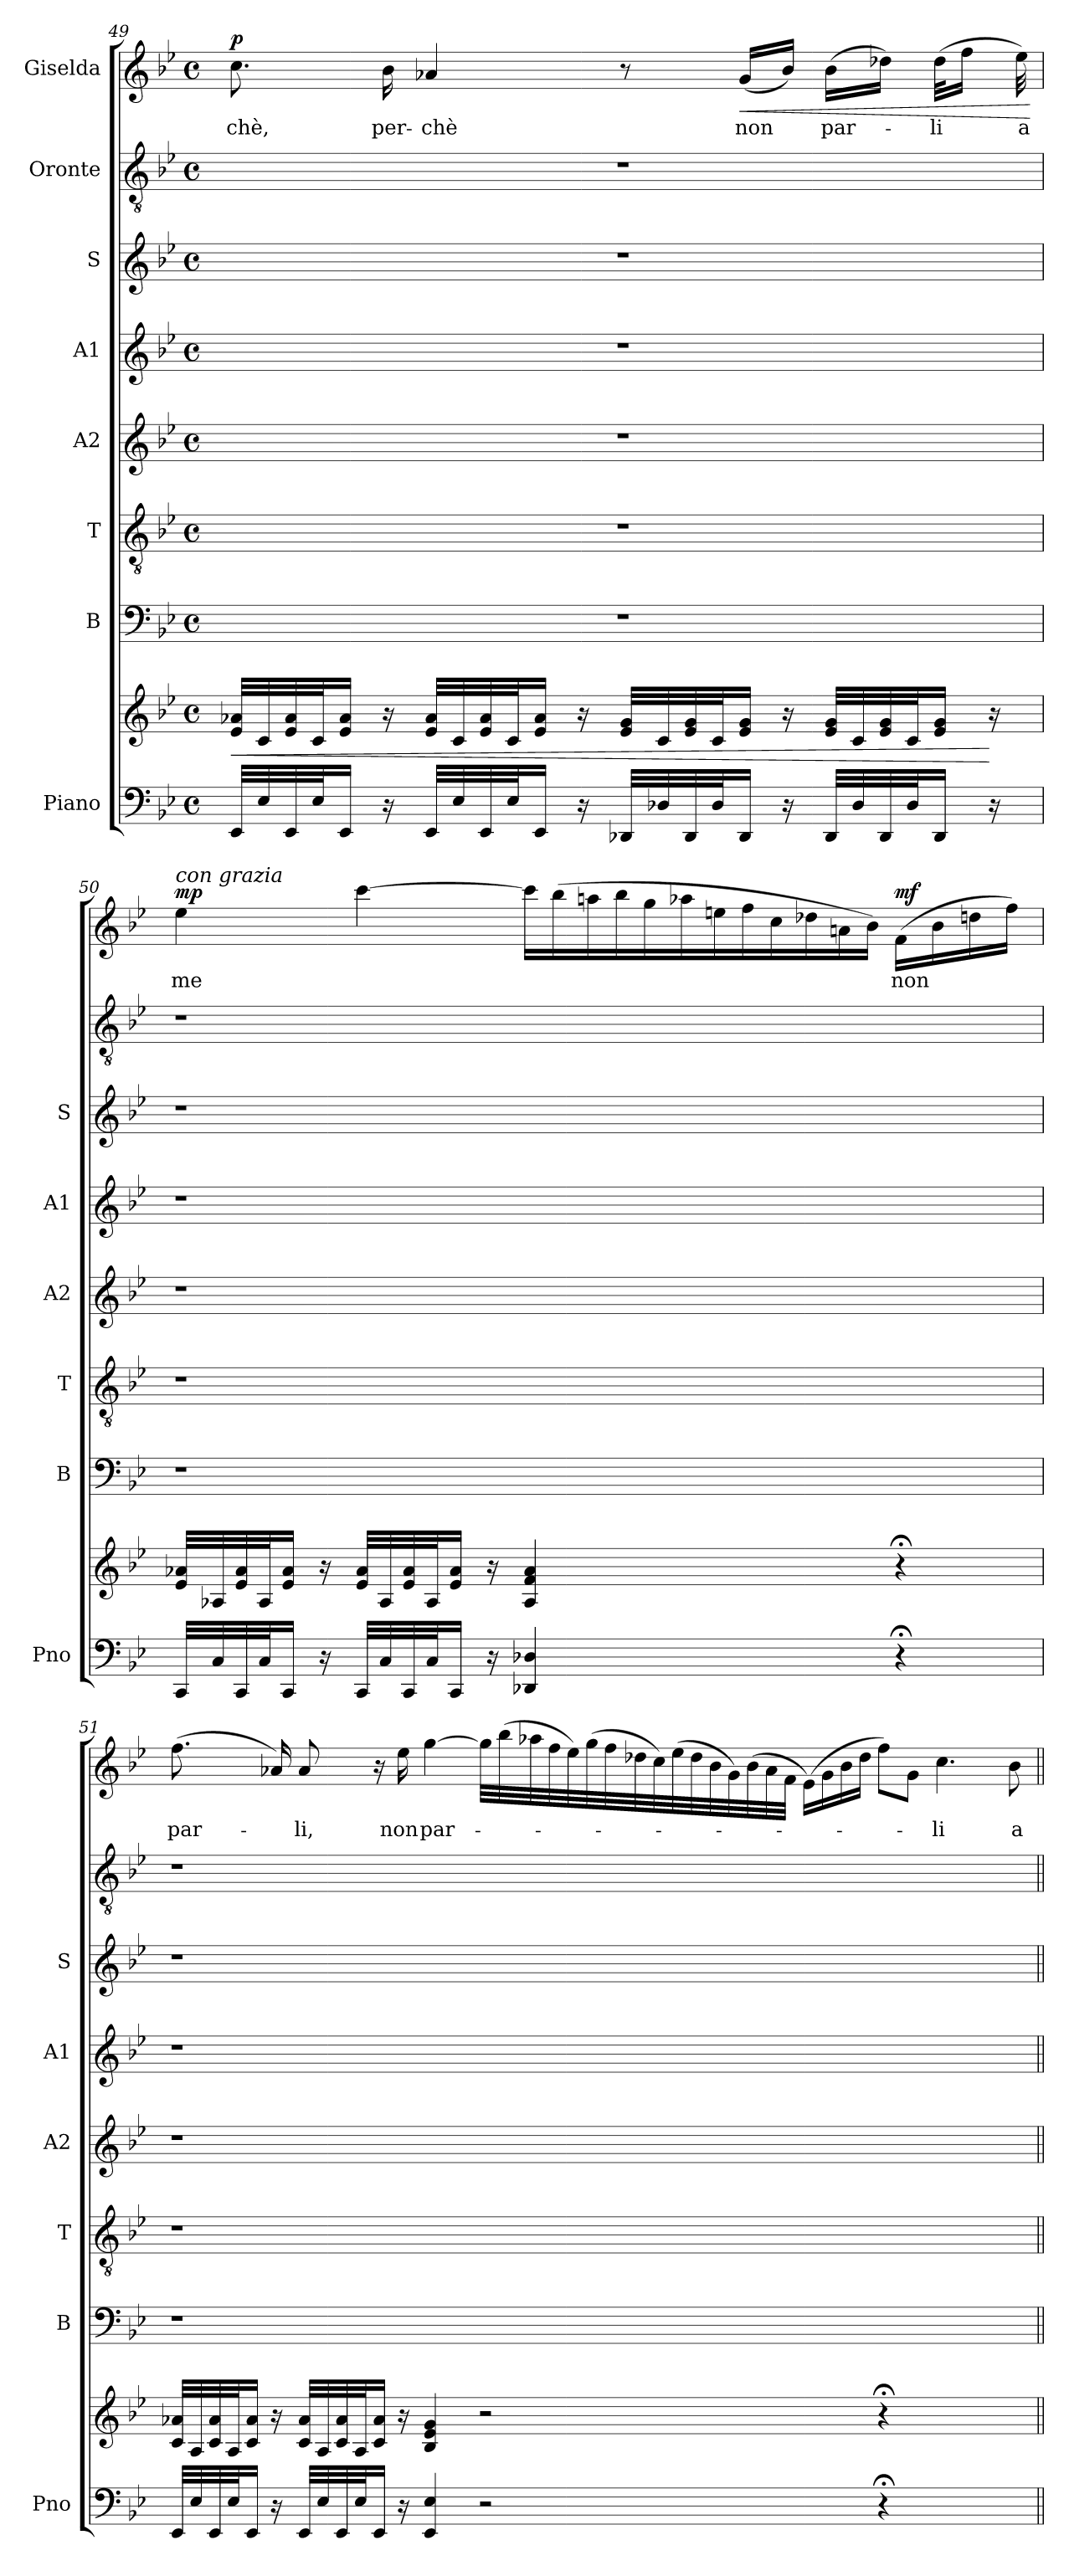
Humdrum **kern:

**kern	**kern	**dynam	**kern	**kern	**kern	**kern	**kern	**kern	**kern	**text	**dynam
*part8	*part8	*part8	*part7	*part6	*part5	*part4	*part3	*part2	*part1	*part1	*part1
*staff9	*staff8	*staff8/9	*staff7	*staff6	*staff5	*staff4	*staff3	*staff2	*staff1	*staff1	*staff1
*I"Piano	*	*	*I"B	*I"T	*I"A2	*I"A1	*I"S	*I"Oronte	*I"Giselda	*	*
*I'Pno	*	*	*I'B	*I'T	*I'A2	*I'A1	*I'S	*	*	*	*
*clefF4	*clefG2	*	*clefF4	*clefGv2	*clefG2	*clefG2	*clefG2	*clefGv2	*clefG2	*	*
*k[b-e-]	*k[b-e-]	*	*k[b-e-]	*k[b-e-]	*k[b-e-]	*k[b-e-]	*k[b-e-]	*k[b-e-]	*k[b-e-]	*	*
*M4/4	*M4/4	*	*M4/4	*M4/4	*M4/4	*M4/4	*M4/4	*M4/4	*M4/4	*	*
*met(c)	*met(c)	*	*met(c)	*met(c)	*met(c)	*met(c)	*met(c)	*met(c)	*met(c)	*	*
=49	=49	=49	=49	=49	=49	=49	=49	=49	=49	=49	=49
!	!	!LO:HP:b	!	!	!	!	!	!	!	!	!LO:DY:a
32EE-/LLL	32e-/ 32a-X/LLL	<	1r	1r	1r	1r	1r	1r	8.cc\	-chè,	p
32E-/	32c/	.	.	.	.	.	.	.	.	.	.
32EE-/	32e-/ 32a-/	.	.	.	.	.	.	.	.	.	.
32E-/J	32c/J	.	.	.	.	.	.	.	.	.	.
16EE-/JJ	16e-/ 16a-/JJ	.	.	.	.	.	.	.	.	.	.
16r	16r	.	.	.	.	.	.	.	16b-\	per-	.
32EE-/LLL	32e-/ 32a-/LLL	.	.	.	.	.	.	.	4a-X/	-chè	.
32E-/	32c/	.	.	.	.	.	.	.	.	.	.
32EE-/	32e-/ 32a-/	.	.	.	.	.	.	.	.	.	.
32E-/J	32c/J	.	.	.	.	.	.	.	.	.	.
16EE-/JJ	16e-/ 16a-/JJ	.	.	.	.	.	.	.	.	.	.
16r	16r	.	.	.	.	.	.	.	.	.	.
32DD-X/LLL	32e-/ 32g/LLL	.	.	.	.	.	.	.	8r	.	.
32D-X/	32c/	.	.	.	.	.	.	.	.	.	.
32DD-/	32e-/ 32g/	.	.	.	.	.	.	.	.	.	.
32D-/J	32c/J	.	.	.	.	.	.	.	.	.	.
!	!	!	!	!	!	!	!	!	!	!	!LO:HP:b
16DD-/JJ	16e-/ 16g/JJ	.	.	.	.	.	.	.	(16g/LL	non	<
16r	16r	.	.	.	.	.	.	.	16b-/JJ)	.	.
32DD-/LLL	32e-/ 32g/LLL	.	.	.	.	.	.	.	(16b-\LL	par-	.
32D-/	32c/	.	.	.	.	.	.	.	.	.	.
32DD-/	32e-/ 32g/	.	.	.	.	.	.	.	16dd-X\JJ)	.	.
32D-/J	32c/J	.	.	.	.	.	.	.	.	.	.
16DD-/JJ	16e-/ 16g/JJ	.	.	.	.	.	.	.	(32dd-\KLL	-li	.
.	.	.	.	.	.	.	.	.	16ff\JJ	.	.
16r	16r	[	.	.	.	.	.	.	.	.	.
.	.	.	.	.	.	.	.	.	32ee-\)	a	.
.	.	.	.	.	.	.	.	.	.	.	[
!!LO:PB:g=z
=50	=50	=50	=50	=50	=50	=50	=50	=50	=50	=50	=50
!	!	!	!	!	!	!	!	!	!LO:TX:a:i:t=con grazia	!	!
!	!	!LO:DY:b=2	!	!	!	!	!	!	!	!	!
!	!	!LO:DY:n=1:b	!	!	!	!	!	!	!	!	!LO:DY:a
32CC/LLL	32e-/ 32a-X/LLL	mp mp	1r	1r	1r	1r	1r	1r	4ee-\	me	mp
32C/	32A-X/	.	.	.	.	.	.	.	.	.	.
32CC/	32e-/ 32a-/	.	.	.	.	.	.	.	.	.	.
32C/J	32A-/J	.	.	.	.	.	.	.	.	.	.
16CC/JJ	16e-/ 16a-/JJ	.	.	.	.	.	.	.	.	.	.
16r	16r	.	.	.	.	.	.	.	.	.	.
32CC/LLL	32e-/ 32a-/LLL	.	.	.	.	.	.	.	[4ccc\	.	.
32C/	32A-/	.	.	.	.	.	.	.	.	.	.
32CC/	32e-/ 32a-/	.	.	.	.	.	.	.	.	.	.
32C/J	32A-/J	.	.	.	.	.	.	.	.	.	.
16CC/JJ	16e-/ 16a-/JJ	.	.	.	.	.	.	.	.	.	.
16r	16r	.	.	.	.	.	.	.	.	.	.
*	*	*	*	*	*	*	*	*	*Xtuplet	*	*
4DD-X/ 4D-X/	4A-/ 4f/ 4a-/	.	.	.	.	.	.	.	24ccc\LL]	.	.
.	.	.	.	.	.	.	.	.	(24bb-\	.	.
.	.	.	.	.	.	.	.	.	24aan\	.	.
.	.	.	.	.	.	.	.	.	24bb-\	.	.
.	.	.	.	.	.	.	.	.	24gg\	.	.
.	.	.	.	.	.	.	.	.	24aa-X\	.	.
4ryy	4ryy	.	.	.	.	.	.	.	24een\	.	.
.	.	.	.	.	.	.	.	.	24ff\	.	.
.	.	.	.	.	.	.	.	.	24cc\	.	.
.	.	.	.	.	.	.	.	.	24dd-X\	.	.
.	.	.	.	.	.	.	.	.	24an\	.	.
.	.	.	.	.	.	.	.	.	24b-\JJ)	.	.
!	!	!	!	!	!	!	!	!	!	!	!LO:DY:a
4r;<	4r;<	.	4ryy	4ryy	4ryy	4ryy	4ryy	4ryy	(16f\LL	non	mf
.	.	.	.	.	.	.	.	.	16b-\	.	.
.	.	.	.	.	.	.	.	.	16ddn\	.	.
.	.	.	.	.	.	.	.	.	16ff\JJ)	.	.
!!LO:LB:g=z
=51	=51	=51	=51	=51	=51	=51	=51	=51	=51	=51	=51
!	!	!LO:DY:b=2	!	!	!	!	!	!	!	!	!
!	!	!LO:DY:n=1:b	!	!	!	!	!	!	!	!	!
32EE-/LLL	32c/ 32a-X/LLL	mf mf	1r	1r	1r	1r	1r	1r	(8.ff\	par-	.
32E-/	32A/	.	.	.	.	.	.	.	.	.	.
32EE-/	32c/ 32a-/	.	.	.	.	.	.	.	.	.	.
32E-/J	32A/J	.	.	.	.	.	.	.	.	.	.
16EE-/JJ	16c/ 16a-/JJ	.	.	.	.	.	.	.	.	.	.
16r	16r	.	.	.	.	.	.	.	16a-X/)	.	.
32EE-/LLL	32c/ 32a-/LLL	.	.	.	.	.	.	.	8a-/	-li,	.
32E-/	32A/	.	.	.	.	.	.	.	.	.	.
32EE-/	32c/ 32a-/	.	.	.	.	.	.	.	.	.	.
32E-/J	32A/J	.	.	.	.	.	.	.	.	.	.
16EE-/JJ	16c/ 16a-/JJ	.	.	.	.	.	.	.	16r	.	.
16r	16r	.	.	.	.	.	.	.	16ee-\	non	.
4EE-/ 4E-/	4B-/ 4e-/ 4g/	.	.	.	.	.	.	.	[4gg\	par-	.
2r	2r	.	.	.	.	.	.	.	48gg\LLL]	.	.
.	.	.	.	.	.	.	.	.	(48bb-\	.	.
.	.	.	.	.	.	.	.	.	48aa-X\	.	.
.	.	.	.	.	.	.	.	.	48ff\	.	.
.	.	.	.	.	.	.	.	.	48ee-\)	.	.
.	.	.	.	.	.	.	.	.	(48gg\	.	.
.	.	.	.	.	.	.	.	.	48ff\	.	.
.	.	.	.	.	.	.	.	.	48dd-X\	.	.
.	.	.	.	.	.	.	.	.	48cc\)	.	.
.	.	.	.	.	.	.	.	.	(48ee-\	.	.
.	.	.	.	.	.	.	.	.	48dd-\	.	.
.	.	.	.	.	.	.	.	.	48b-\	.	.
.	.	.	2.ryy	2.ryy	2.ryy	2.ryy	2.ryy	2.ryy	48g\)	.	.
.	.	.	.	.	.	.	.	.	(48b-\	.	.
.	.	.	.	.	.	.	.	.	48a-\	.	.
.	.	.	.	.	.	.	.	.	48f\JJJ	.	.
.	.	.	.	.	.	.	.	.	(24e-\LL)	.	.
.	.	.	.	.	.	.	.	.	24g\	.	.
.	.	.	.	.	.	.	.	.	24b-\	.	.
.	.	.	.	.	.	.	.	.	24dd-\JJ	.	.
4r;<	4r;<	.	.	.	.	.	.	.	12ff\L)	.	.
.	.	.	.	.	.	.	.	.	12g\J	.	.
.	.	.	.	.	.	.	.	.	6.cc\	-li	.
4ryy	4ryy	.	.	.	.	.	.	.	.	.	.
.	.	.	.	.	.	.	.	.	12b-\	a	.
=||	=||	=||	=||	=||	=||	=||	=||	=||	=||	=||	=||
*-	*-	*-	*-	*-	*-	*-	*-	*-	*-	*-	*-
